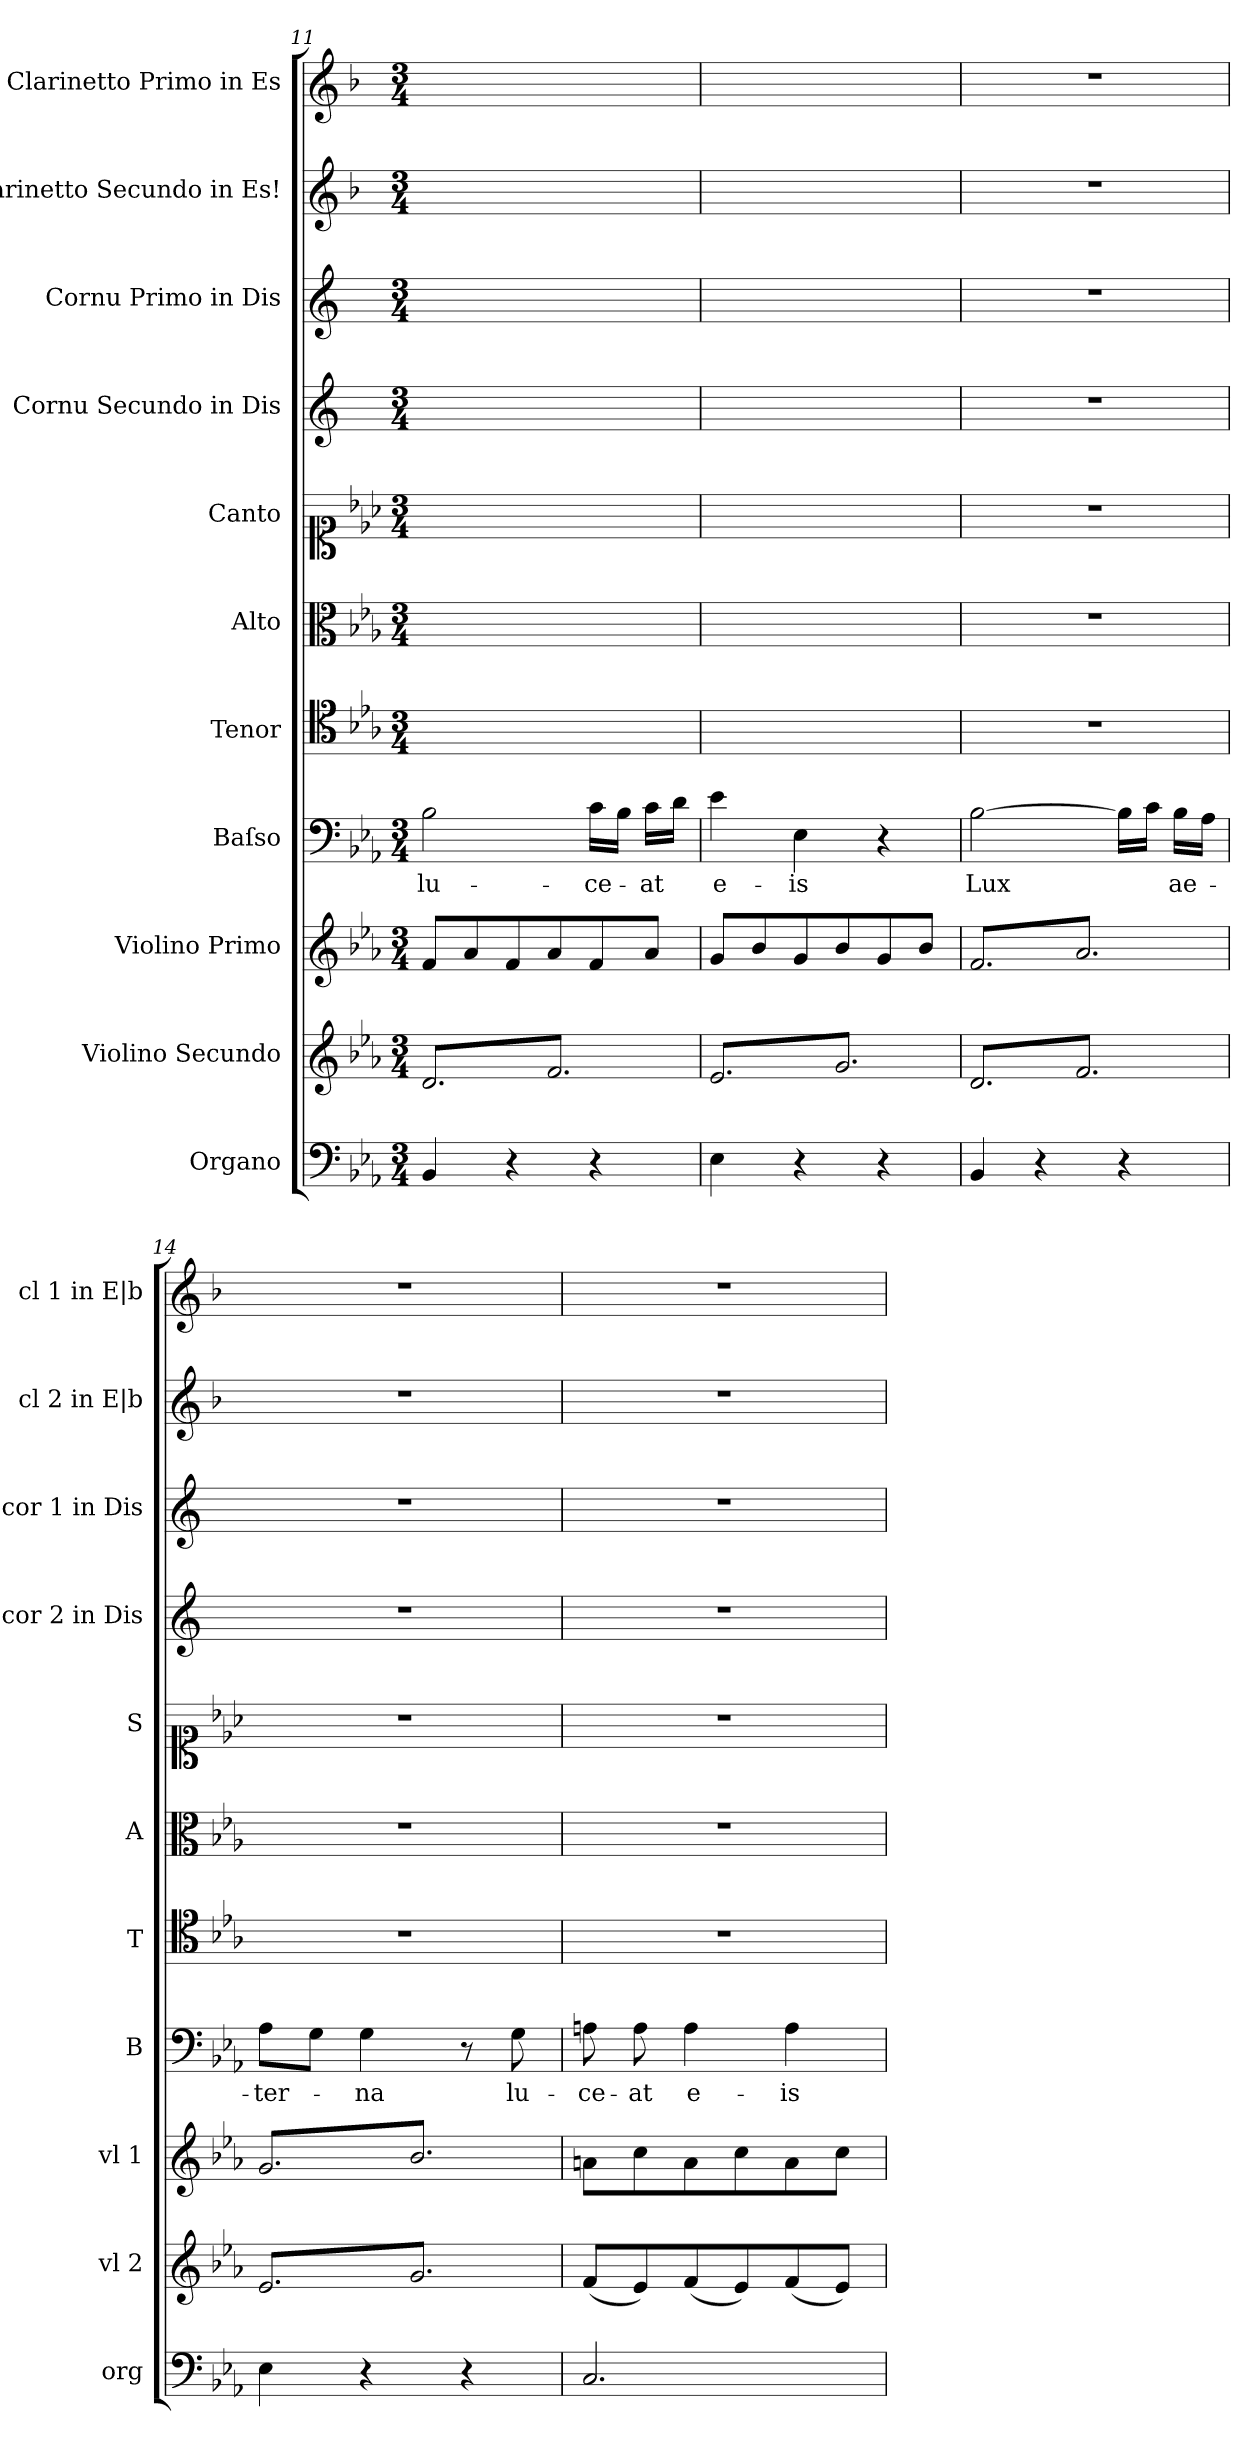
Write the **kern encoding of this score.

**kern	**kern	**kern	**kern	**text	**kern	**kern	**kern	**kern	**kern	**kern	**kern
*part11	*part10	*part9	*part8	*part8	*part7	*part6	*part5	*part4	*part3	*part2	*part1
*staff11	*staff10	*staff9	*staff8	*staff8	*staff7	*staff6	*staff5	*staff4	*staff3	*staff2	*staff1
*I"Organo	*I"Violino Secundo	*I"Violino Primo	*I"Baſso	*	*I"Tenor	*I"Alto	*I"Canto	*I"Cornu Secundo in Dis	*I"Cornu Primo in Dis	*I"Clarinetto Secundo in Es!	*I"Clarinetto Primo in Es
*I'org	*I'vl 2	*I'vl 1	*I'B	*	*I'T	*I'A	*I'S	*I'cor 2 in Dis	*I'cor 1 in Dis	*I'cl 2 in E|b	*I'cl 1 in E|b
*clefF4	*clefG2	*clefG2	*clefF4	*	*clefC4	*clefC3	*clefC1	*clefG2	*clefG2	*clefG2	*clefG2
*	*	*	*	*	*	*	*	*ITrd5c9	*ITrd5c9	*ITrd1c2	*ITrd1c2
*k[b-e-a-]	*k[b-e-a-]	*k[b-e-a-]	*k[b-e-a-]	*	*k[b-e-a-]	*k[b-e-a-]	*k[b-e-a-]	*k[b-e-a-]	*k[b-e-a-]	*k[b-e-a-]	*k[b-e-a-]
*E-:	*E-:	*E-:	*E-:	*	*E-:	*E-:	*E-:	*E-:	*E-:	*E-:	*E-:
*M3/4	*M3/4	*M3/4	*M3/4	*	*M3/4	*M3/4	*M3/4	*M3/4	*M3/4	*M3/4	*M3/4
=11	=11	=11	=11	=11	=11	=11	=11	=11	=11	=11	=11
*	*tremolo	*	*	*	*	*	*	*	*	*	*
4BB-/	8d/L	8f/L	2B-\	lu-	2.ryy	2.ryy	2.ryy	2.ryy	2.ryy	2.ryy	2.ryy
.	8f/	8a-/	.	.	.	.	.	.	.	.	.
4r	8d/	8f/	.	.	.	.	.	.	.	.	.
.	8f/	8a-/	.	.	.	.	.	.	.	.	.
4r	8d/	8f/	16c\LL	-ce-	.	.	.	.	.	.	.
.	.	.	16B-\JJ	.	.	.	.	.	.	.	.
.	8f/J	8a-/J	16c\LL	-at	.	.	.	.	.	.	.
.	.	.	16d\JJ	.	.	.	.	.	.	.	.
=12	=12	=12	=12	=12	=12	=12	=12	=12	=12	=12	=12
4E-\	8e-/L	8g/L	4e-\	e-	2.ryy	2.ryy	2.ryy	2.ryy	2.ryy	2.ryy	2.ryy
.	8g/	8b-/	.	.	.	.	.	.	.	.	.
4r	8e-/	8g/	4E-\	-is	.	.	.	.	.	.	.
.	8g/	8b-/	.	.	.	.	.	.	.	.	.
4r	8e-/	8g/	4r	.	.	.	.	.	.	.	.
.	8g/J	8b-/J	.	.	.	.	.	.	.	.	.
=13	=13	=13	=13	=13	=13	=13	=13	=13	=13	=13	=13
*	*	*tremolo	*	*	*	*	*	*	*	*	*
4BB-/	8d/L	8f/L	[2B-\	Lux	2.r	2.r	2.r	2.r	2.r	2.r	2.r
.	8f/	8a-/	.	.	.	.	.	.	.	.	.
4r	8d/	8f/	.	.	.	.	.	.	.	.	.
.	8f/	8a-/	.	.	.	.	.	.	.	.	.
4r	8d/	8f/	16B-\LL]	.	.	.	.	.	.	.	.
.	.	.	16c\JJ	.	.	.	.	.	.	.	.
.	8f/J	8a-/J	16B-\LL	ae-	.	.	.	.	.	.	.
.	.	.	16A-\JJ	.	.	.	.	.	.	.	.
=14	=14	=14	=14	=14	=14	=14	=14	=14	=14	=14	=14
4E-\	8e-/L	8g/L	8A-\L	-ter-	2.r	2.r	2.r	2.r	2.r	2.r	2.r
.	8g/	8b-/	8G\J	.	.	.	.	.	.	.	.
4r	8e-/	8g/	4G\	-na	.	.	.	.	.	.	.
.	8g/	8b-/	.	.	.	.	.	.	.	.	.
4r	8e-/	8g/	8r	.	.	.	.	.	.	.	.
.	8g/J	8b-/J	8G\	lu-	.	.	.	.	.	.	.
*	*	*Xtremolo	*	*	*	*	*	*	*	*	*
*	*Xtremolo	*	*	*	*	*	*	*	*	*	*
=15	=15	=15	=15	=15	=15	=15	=15	=15	=15	=15	=15
2.C/	(8f/L	8an\L	8An\	-ce-	2.r	2.r	2.r	2.r	2.r	2.r	2.r
.	8e-/)	8cc\	8A\	-at	.	.	.	.	.	.	.
.	(8f/	8a\	4A\	e-	.	.	.	.	.	.	.
.	8e-/)	8cc\	.	.	.	.	.	.	.	.	.
.	(8f/	8a\	4A\	-is	.	.	.	.	.	.	.
.	8e-/J)	8cc\J	.	.	.	.	.	.	.	.	.
=	=	=	=	=	=	=	=	=	=	=	=
*-	*-	*-	*-	*-	*-	*-	*-	*-	*-	*-	*-
